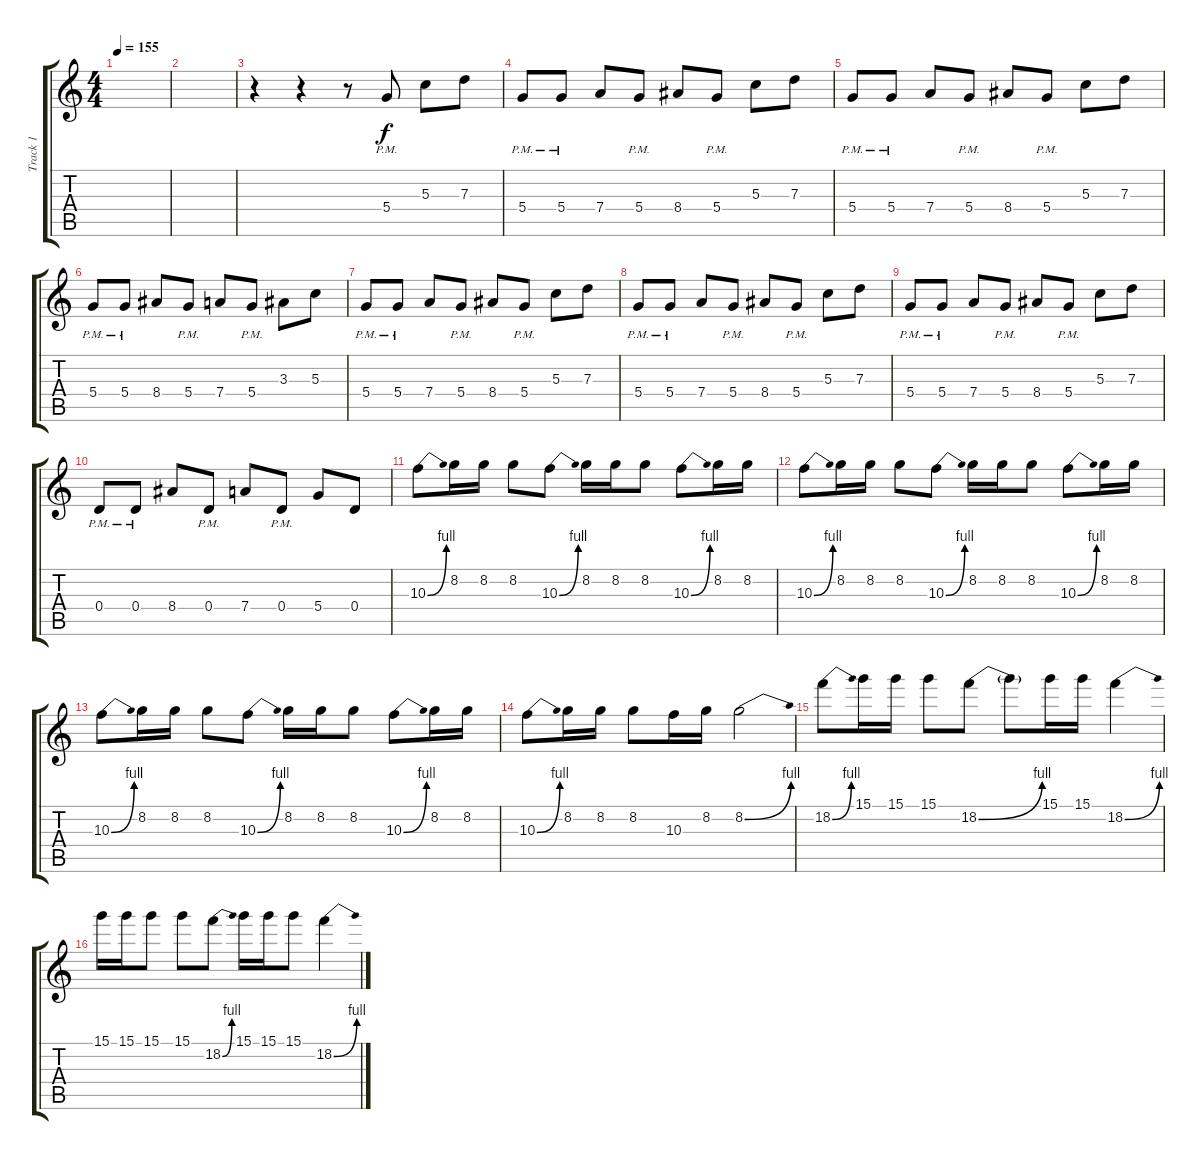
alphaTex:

\track ("Track 1" "Track 1") {instrument distortionguitar}
\staff {score tabs}
\tuning (E4 B3 G3 D3 A2 E2) {hide}
\ts (4 4)
\tempo 155
\clef g2
\ks c
|
|
r.4{instrument distortionguitar} r.4 r.8 5.4{pm}.8 5.3.8 7.3.8 |
5.4{pm}.8 5.4{pm}.8 7.4.8 5.4{pm}.8 8.4.8 5.4{pm}.8 5.3.8 7.3.8 |
5.4{pm}.8 5.4{pm}.8 7.4.8 5.4{pm}.8 8.4.8 5.4{pm}.8 5.3.8 7.3.8 |
5.4{pm}.8 5.4{pm}.8 8.4.8 5.4{pm}.8 7.4.8 5.4{pm}.8 3.3.8 5.3.8 |
5.4{pm}.8 5.4{pm}.8 7.4.8 5.4{pm}.8 8.4.8 5.4{pm}.8 5.3.8 7.3.8 |
5.4{pm}.8 5.4{pm}.8 7.4.8 5.4{pm}.8 8.4.8 5.4{pm}.8 5.3.8 7.3.8 |
5.4{pm}.8 5.4{pm}.8 7.4.8 5.4{pm}.8 8.4.8 5.4{pm}.8 5.3.8 7.3.8 |
0.4{pm}.8 0.4{pm}.8 8.4.8 0.4{pm}.8 7.4.8 0.4{pm}.8 5.4.8 0.4.8 |
10.3{be (bend 0 0 60 4)}.8 8.2.16 8.2.16 8.2.8 10.3{be (bend 0 0 60 4)}.8 8.2.16 8.2.16 8.2.8 10.3{be (bend 0 0 60 4)}.8 8.2.16 8.2.16 |
10.3{be (bend 0 0 60 4)}.8 8.2.16 8.2.16 8.2.8 10.3{be (bend 0 0 60 4)}.8 8.2.16 8.2.16 8.2.8 10.3{be (bend 0 0 60 4)}.8 8.2.16 8.2.16 |
10.3{be (bend 0 0 60 4)}.8 8.2.16 8.2.16 8.2.8 10.3{be (bend 0 0 60 4)}.8 8.2.16 8.2.16 8.2.8 10.3{be (bend 0 0 60 4)}.8 8.2.16 8.2.16 |
10.3{be (bend 0 0 60 4)}.8 8.2.16 8.2.16 8.2.8 10.3.16 8.2.16 8.2{be (bend 0 0 60 4)}.2 |
18.2{be (bend 0 0 60 4)}.8 15.1.16 15.1.16 15.1.8 18.2{be (bend 0 0 60 4)}.8 18.2{t}.8 15.1.16 15.1.16 18.2{be (bend 0 0 60 4)}.4 |
15.1.16 15.1.16 15.1.8 15.1.8 18.2{be (bend 0 0 60 4)}.8 15.1.16 15.1.16 15.1.8 18.2{be (bend 0 0 60 4)}.4
